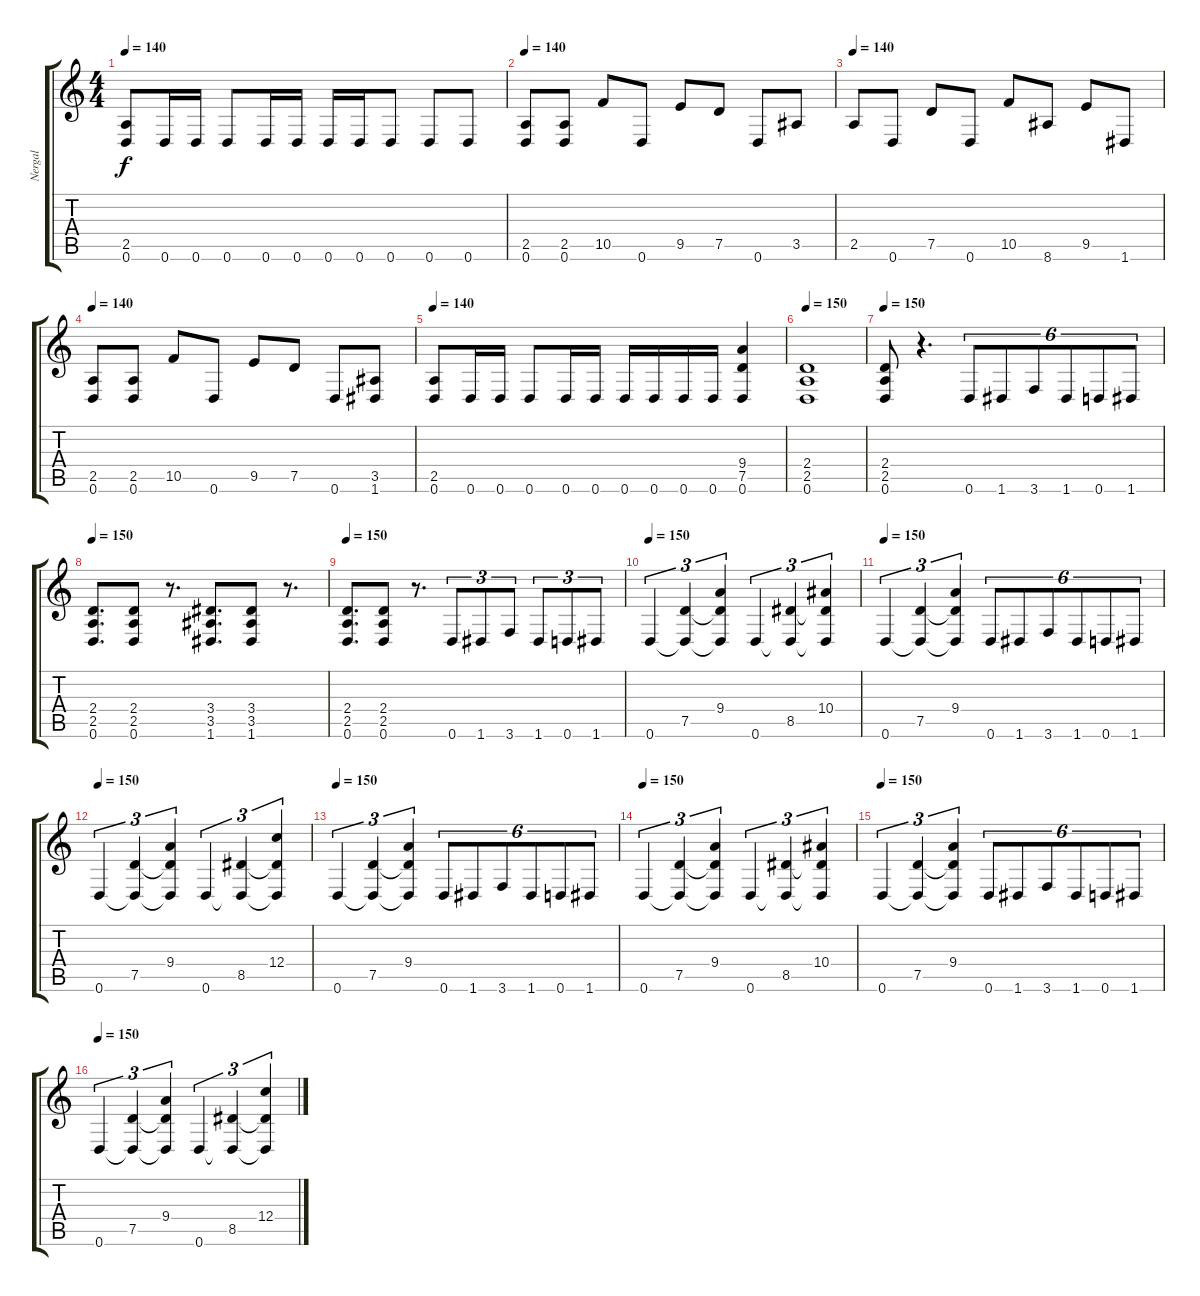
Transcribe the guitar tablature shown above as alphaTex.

\track ("Nergal" "Nergal") {instrument distortionguitar}
\staff {score tabs}
\tuning (D4 A3 F3 C3 G2 D2) {hide}
\ts (4 4)
\tempo 140
\clef g2
\ks c
(2.5 0.6).8{dy f} 0.6.16 0.6.16 0.6.8 0.6.16 0.6.16 0.6.16 0.6.16 0.6.8 0.6.8 0.6.8 |
\tempo 140
(2.5 0.6).8 (2.5 0.6).8 10.5.8 0.6.8 9.5.8 7.5.8 0.6.8 3.5.8 |
\tempo 140
2.5.8 0.6.8 7.5.8 0.6.8 10.5.8 8.6.8 9.5.8 1.6.8 |
\tempo 140
(2.5 0.6).8 (2.5 0.6).8 10.5.8 0.6.8 9.5.8 7.5.8 0.6.8 (3.5 1.6).8 |
\tempo 140
(2.5 0.6).8 0.6.16 0.6.16 0.6.8 0.6.16 0.6.16 0.6.16 0.6.16 0.6.16 0.6.16 (9.4 7.5 0.6).4 |
\tempo 150
(2.4 2.5 0.6).1 |
\tempo 150
(2.4 2.5 0.6).8 r.4{d} 0.6.8{tu (6 4)} 1.6.8{tu (6 4)} 3.6.8{tu (6 4)} 1.6.8{tu (6 4)} 0.6.8{tu (6 4)} 1.6.8{tu (6 4)} |
\tempo 150
(2.4 2.5 0.6).8{d} (2.4 2.5 0.6).8 r.8{d} (3.4 3.5 1.6).8{d} (3.4 3.5 1.6).8 r.8{d} |
\tempo 150
(2.4 2.5 0.6).8{d} (2.4 2.5 0.6).8 r.8{d} 0.6.8{tu (3 2)} 1.6.8{tu (3 2)} 3.6.8{tu (3 2)} 1.6.8{tu (3 2)} 0.6.8{tu (3 2)} 1.6.8{tu (3 2)} |
\tempo 150
0.6.4{tu (3 2)} (7.5 0.6{t}).4{tu (3 2)} (9.4 7.5{t} 0.6{t}).4{tu (3 2)} 0.6.4{tu (3 2)} (8.5 0.6{t}).4{tu (3 2)} (10.4 8.5{t} 0.6{t}).4{tu (3 2)} |
\tempo 150
0.6.4{tu (3 2)} (7.5 0.6{t}).4{tu (3 2)} (9.4 7.5{t} 0.6{t}).4{tu (3 2)} 0.6.8{tu (6 4)} 1.6.8{tu (6 4)} 3.6.8{tu (6 4)} 1.6.8{tu (6 4)} 0.6.8{tu (6 4)} 1.6.8{tu (6 4)} |
\tempo 150
0.6.4{tu (3 2)} (7.5 0.6{t}).4{tu (3 2)} (9.4 7.5{t} 0.6{t}).4{tu (3 2)} 0.6.4{tu (3 2)} (8.5 0.6{t}).4{tu (3 2)} (12.4 8.5{t} 0.6{t}).4{tu (3 2)} |
\tempo 150
0.6.4{tu (3 2)} (7.5 0.6{t}).4{tu (3 2)} (9.4 7.5{t} 0.6{t}).4{tu (3 2)} 0.6.8{tu (6 4)} 1.6.8{tu (6 4)} 3.6.8{tu (6 4)} 1.6.8{tu (6 4)} 0.6.8{tu (6 4)} 1.6.8{tu (6 4)} |
\tempo 150
0.6.4{tu (3 2)} (7.5 0.6{t}).4{tu (3 2)} (9.4 7.5{t} 0.6{t}).4{tu (3 2)} 0.6.4{tu (3 2)} (8.5 0.6{t}).4{tu (3 2)} (10.4 8.5{t} 0.6{t}).4{tu (3 2)} |
\tempo 150
0.6.4{tu (3 2)} (7.5 0.6{t}).4{tu (3 2)} (9.4 7.5{t} 0.6{t}).4{tu (3 2)} 0.6.8{tu (6 4)} 1.6.8{tu (6 4)} 3.6.8{tu (6 4)} 1.6.8{tu (6 4)} 0.6.8{tu (6 4)} 1.6.8{tu (6 4)} |
\tempo 150
0.6.4{tu (3 2)} (7.5 0.6{t}).4{tu (3 2)} (9.4 7.5{t} 0.6{t}).4{tu (3 2)} 0.6.4{tu (3 2)} (8.5 0.6{t}).4{tu (3 2)} (12.4 8.5{t} 0.6{t}).4{tu (3 2)}
